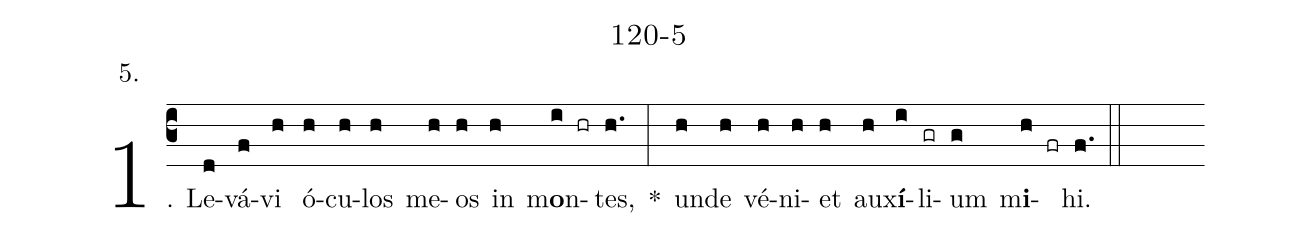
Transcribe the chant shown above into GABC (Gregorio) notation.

name: 120-5;
annotation: 5.;
%%
(c3)1. Le(d)vá(f)vi(h) ó(h)cu(h)los(h) me(h)os(h) in(h) m<b>o</b>n(i hr)tes,(h.) *(:) un(h)de(h) vé(h)ni(h)et(h) au(h)x<b>í</b>(i)li(gr)um(g) m<b>i</b>(h fr)hi.(f.) (::)
